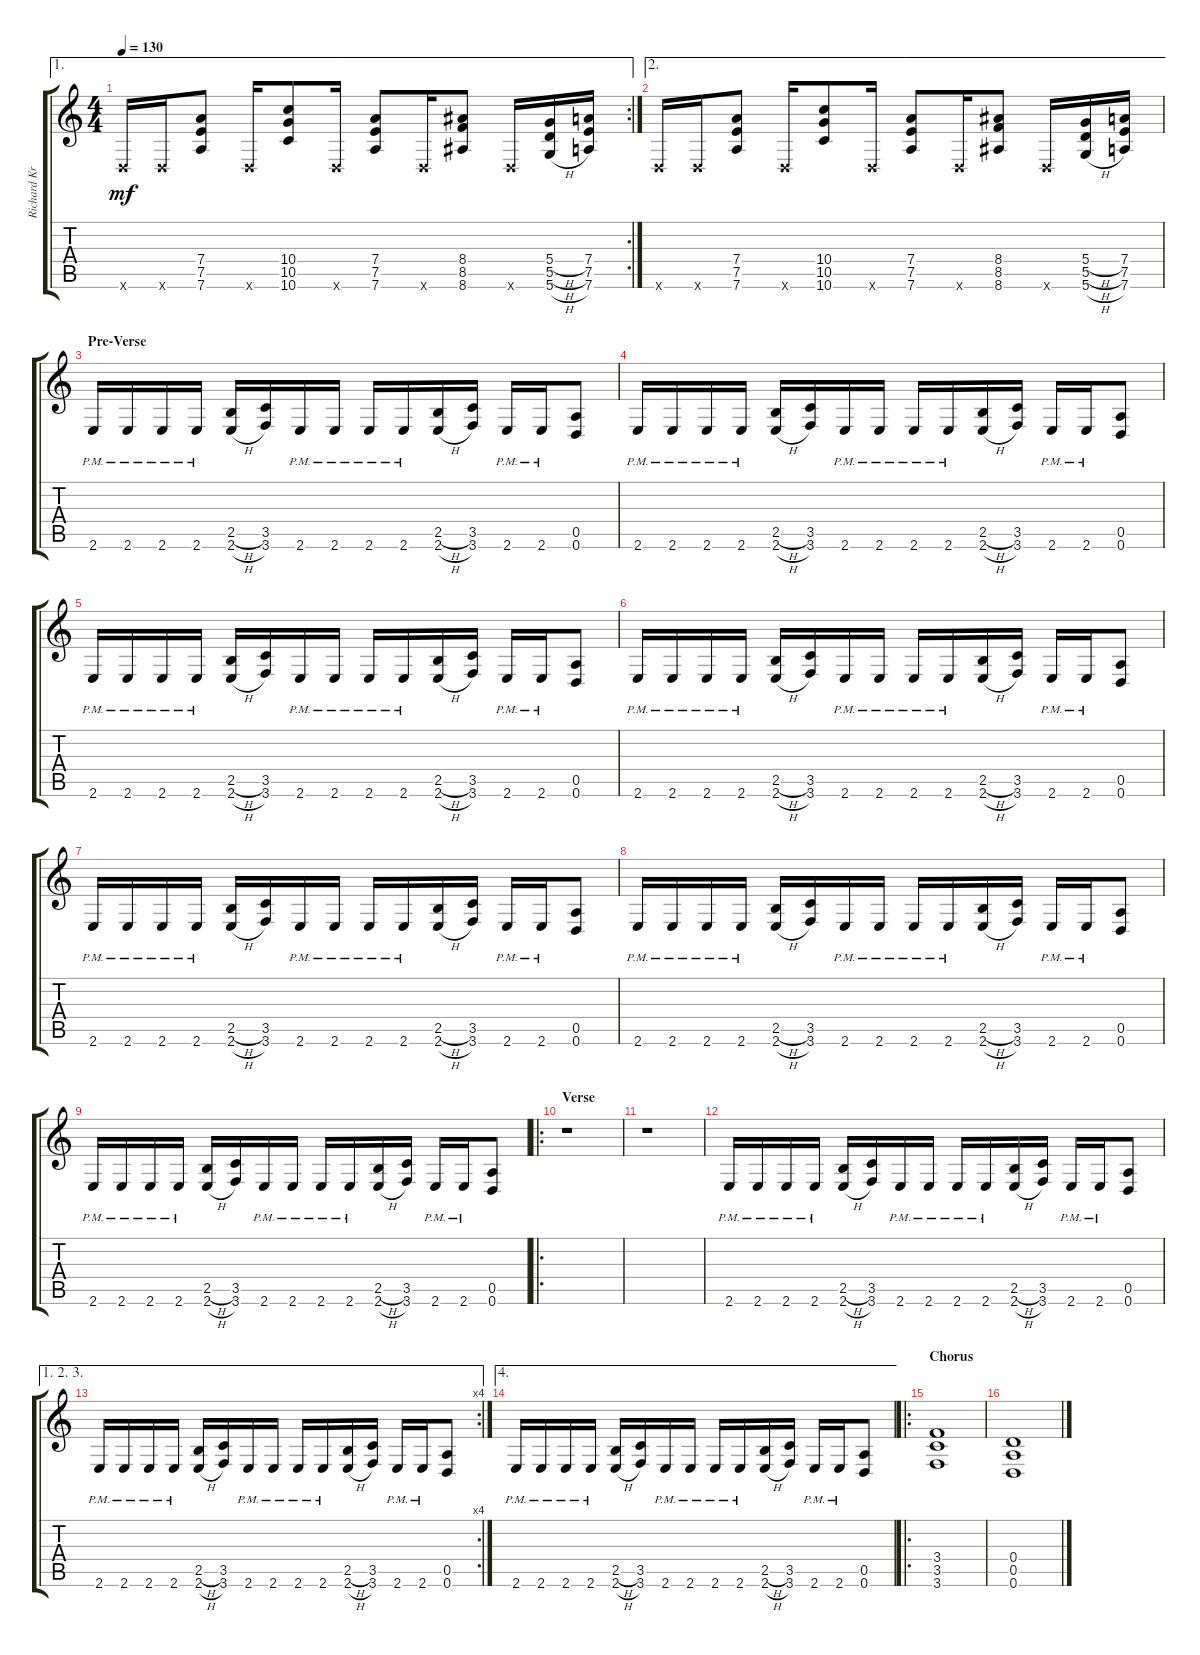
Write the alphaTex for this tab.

\track ("Richard Kruspe (Right stereo)" "Richard Kr") {instrument distortionguitar}
\staff {score tabs}
\tuning (E4 B3 G3 D3 A2 D2) {hide}
\ae 1
\rc 2
\ts (4 4)
\tempo 130
\clef g2
\ks c
0.6{x}.16{dy mf} 0.6{x}.16 (7.4 7.5 7.6).8 0.6{x}.16 (10.4 10.5 10.6).8 0.6{x}.16 (7.4 7.5 7.6).8 0.6{x}.16 (8.4 8.5 8.6).8 0.6{x}.16 (5.4{h} 5.5{h} 5.6{h}).16 (7.4 7.5 7.6).16 |
\ae 2
0.6{x}.16 0.6{x}.16 (7.4 7.5 7.6).8 0.6{x}.16 (10.4 10.5 10.6).8 0.6{x}.16 (7.4 7.5 7.6).8 0.6{x}.16 (8.4 8.5 8.6).8 0.6{x}.16 (5.4{h} 5.5{h} 5.6{h}).16 (7.4 7.5 7.6).16 |
\section ("" "Pre-Verse")
2.6{pm}.16 2.6{pm}.16 2.6{pm}.16 2.6{pm}.16 (2.5{h} 2.6{h}).16 (3.5 3.6).16 2.6{pm}.16 2.6{pm}.16 2.6{pm}.16 2.6{pm}.16 (2.5{h} 2.6{h}).16 (3.5 3.6).16 2.6{pm}.16 2.6{pm}.16 (0.5 0.6).8 |
2.6{pm}.16 2.6{pm}.16 2.6{pm}.16 2.6{pm}.16 (2.5{h} 2.6{h}).16 (3.5 3.6).16 2.6{pm}.16 2.6{pm}.16 2.6{pm}.16 2.6{pm}.16 (2.5{h} 2.6{h}).16 (3.5 3.6).16 2.6{pm}.16 2.6{pm}.16 (0.5 0.6).8 |
2.6{pm}.16 2.6{pm}.16 2.6{pm}.16 2.6{pm}.16 (2.5{h} 2.6{h}).16 (3.5 3.6).16 2.6{pm}.16 2.6{pm}.16 2.6{pm}.16 2.6{pm}.16 (2.5{h} 2.6{h}).16 (3.5 3.6).16 2.6{pm}.16 2.6{pm}.16 (0.5 0.6).8 |
2.6{pm}.16 2.6{pm}.16 2.6{pm}.16 2.6{pm}.16 (2.5{h} 2.6{h}).16 (3.5 3.6).16 2.6{pm}.16 2.6{pm}.16 2.6{pm}.16 2.6{pm}.16 (2.5{h} 2.6{h}).16 (3.5 3.6).16 2.6{pm}.16 2.6{pm}.16 (0.5 0.6).8 |
2.6{pm}.16 2.6{pm}.16 2.6{pm}.16 2.6{pm}.16 (2.5{h} 2.6{h}).16 (3.5 3.6).16 2.6{pm}.16 2.6{pm}.16 2.6{pm}.16 2.6{pm}.16 (2.5{h} 2.6{h}).16 (3.5 3.6).16 2.6{pm}.16 2.6{pm}.16 (0.5 0.6).8 |
2.6{pm}.16 2.6{pm}.16 2.6{pm}.16 2.6{pm}.16 (2.5{h} 2.6{h}).16 (3.5 3.6).16 2.6{pm}.16 2.6{pm}.16 2.6{pm}.16 2.6{pm}.16 (2.5{h} 2.6{h}).16 (3.5 3.6).16 2.6{pm}.16 2.6{pm}.16 (0.5 0.6).8 |
2.6{pm}.16 2.6{pm}.16 2.6{pm}.16 2.6{pm}.16 (2.5{h} 2.6{h}).16 (3.5 3.6).16 2.6{pm}.16 2.6{pm}.16 2.6{pm}.16 2.6{pm}.16 (2.5{h} 2.6{h}).16 (3.5 3.6).16 2.6{pm}.16 2.6{pm}.16 (0.5 0.6).8 |
\ro
\section ("" "Verse")
r.1 |
r.1 |
2.6{pm}.16 2.6{pm}.16 2.6{pm}.16 2.6{pm}.16 (2.5{h} 2.6{h}).16 (3.5 3.6).16 2.6{pm}.16 2.6{pm}.16 2.6{pm}.16 2.6{pm}.16 (2.5{h} 2.6{h}).16 (3.5 3.6).16 2.6{pm}.16 2.6{pm}.16 (0.5 0.6).8 |
\ae (1 2 3)
\rc 4
2.6{pm}.16 2.6{pm}.16 2.6{pm}.16 2.6{pm}.16 (2.5{h} 2.6{h}).16 (3.5 3.6).16 2.6{pm}.16 2.6{pm}.16 2.6{pm}.16 2.6{pm}.16 (2.5{h} 2.6{h}).16 (3.5 3.6).16 2.6{pm}.16 2.6{pm}.16 (0.5 0.6).8 |
\ae 4
2.6{pm}.16 2.6{pm}.16 2.6{pm}.16 2.6{pm}.16 (2.5{h} 2.6{h}).16 (3.5 3.6).16 2.6{pm}.16 2.6{pm}.16 2.6{pm}.16 2.6{pm}.16 (2.5{h} 2.6{h}).16 (3.5 3.6).16 2.6{pm}.16 2.6{pm}.16 (0.5 0.6).8 |
\ro
\section ("" "Chorus")
(3.4 3.5 3.6).1 |
(0.4 0.5 0.6).1
